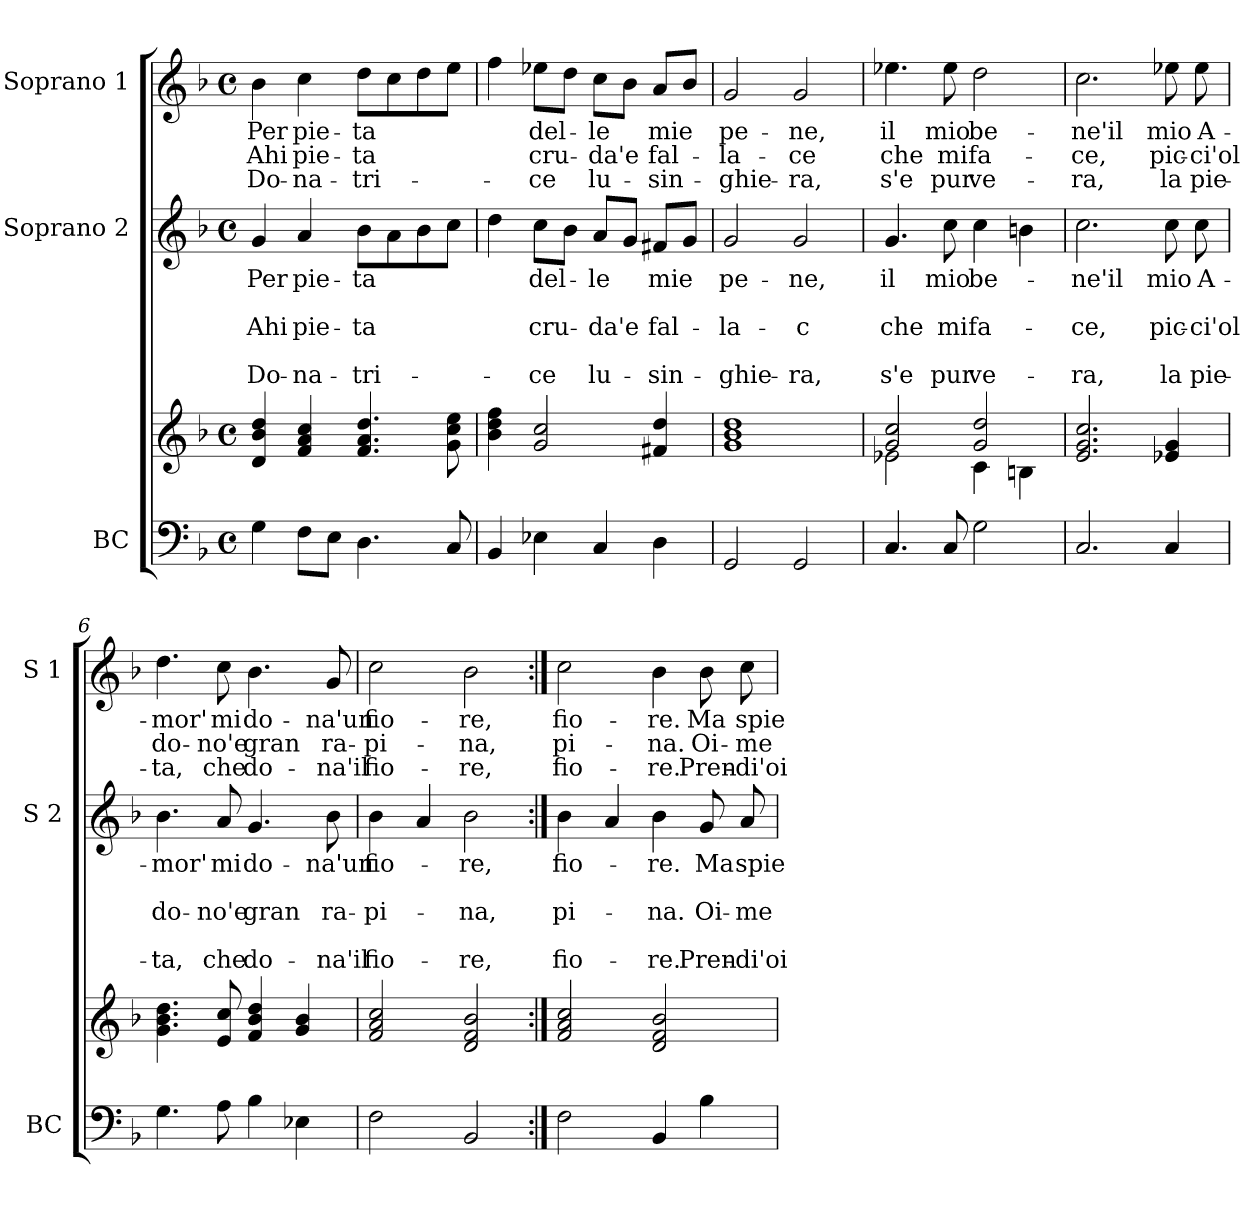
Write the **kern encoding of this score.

**kern	**kern	**kern	**text	**text	**text	**text	**text	**kern	**text	**text	**text
*part3	*part3	*part2	*part2	*part2	*part2	*part2	*part2	*part1	*part1	*part1	*part1
*staff4	*staff3	*staff2	*staff2	*staff2	*staff2	*staff2	*staff2	*staff1	*staff1	*staff1	*staff1
*I"BC	*	*I"Soprano 2	*	*	*	*	*	*I"Soprano 1	*	*	*
*I'BC	*	*I'S 2	*	*	*	*	*	*I'S 1	*	*	*
*clefF4	*clefG2	*clefG2	*	*	*	*	*	*clefG2	*	*	*
*k[b-]	*k[b-]	*k[b-]	*	*	*	*	*	*k[b-]	*	*	*
*F:	*F:	*F:	*	*	*	*	*	*F:	*	*	*
*M4/4	*M4/4	*M4/4	*	*	*	*	*	*M4/4	*	*	*
*met(c)	*met(c)	*met(c)	*	*	*	*	*	*met(c)	*	*	*
=1	=1	=1	=1	=1	=1	=1	=1	=1	=1	=1	=1
4G\	4d/ 4b-/ 4dd/	4g/	Per	.	Ahi	.	Do-	4b-\	Per	Ahi	Do-
8F\L	4f/ 4a/ 4cc/	4a/	pie-	.	pie-	.	-na-	4cc\	pie-	pie-	-na-
8E\J	.	.	.	.	.	.	.	.	.	.	.
4.D\	4.f/ 4.a/ 4.dd/	8b-\L	-ta	.	-ta	.	-tri-	8dd\L	-ta	-ta	-tri-
.	.	8a\	.	.	.	.	.	8cc\	.	.	.
.	.	8b-\	.	.	.	.	.	8dd\	.	.	.
8C/	8g\ 8cc\ 8ee\	8cc\J	.	.	.	.	.	8ee\J	.	.	.
=2	=2	=2	=2	=2	=2	=2	=2	=2	=2	=2	=2
4BB-/	4b-\ 4dd\ 4ff\	4dd\	.	.	.	.	.	4ff\	.	.	.
4E-X\	2g/ 2cc/	8cc\L	del-	.	cru-	.	-ce	8ee-X\L	del-	cru-	-ce
.	.	8b-\J	.	.	.	.	.	8dd\J	.	.	.
4C/	.	8a/L	-le	.	-da'e	.	lu-	8cc\L	-le	-da'e	lu-
.	.	8g/J	.	.	.	.	.	8b-\J	.	.	.
4D\	4f#X/ 4dd/	8f#X/L	mie	.	fal-	.	-sin-	8a/L	mie	fal-	-sin-
.	.	8g/J	.	.	.	.	.	8b-/J	.	.	.
=3	=3	=3	=3	=3	=3	=3	=3	=3	=3	=3	=3
2GG/	1g 1b- 1dd	2g/	pe-	.	-la-	.	-ghie-	2g/	pe-	-la-	-ghie-
2GG/	.	2g/	-ne,	.	-c	.	-ra,	2g/	-ne,	-ce	-ra,
=4	=4	=4	=4	=4	=4	=4	=4	=4	=4	=4	=4
*	*^	*	*	*	*	*	*	*	*	*	*
4.C/	2g/ 2cc/	2e-X\	4.g/	il	.	che	.	s'e	4.ee-X\	il	che	s'e
8C/	.	.	8cc\	mio	.	mi	.	pur	8ee-\	mio	mi	pur
2G\	2g/ 2dd/	4c\	4cc\	be-	.	fa-	.	ve-	2dd\	be-	fa-	ve-
.	.	4Bn\	4bn\	.	.	.	.	.	.	.	.	.
*	*v	*v	*	*	*	*	*	*	*	*	*	*
!!LO:LB:g=z
=5	=5	=5	=5	=5	=5	=5	=5	=5	=5	=5	=5
2.C/	2.e/ 2.g/ 2.cc/	2.cc\	-ne'il	.	-ce,	.	-ra,	2.cc\	-ne'il	-ce,	-ra,
4C/	4e-X/ 4g/	8cc\	mio	.	pic-	.	la	8ee-X\	mio	pic-	la
.	.	8cc\	A-	.	-ci'ol	.	pie-	8ee-\	A-	-ci'ol	pie-
=6	=6	=6	=6	=6	=6	=6	=6	=6	=6	=6	=6
4.G\	4.g\ 4.b-\ 4.dd\	4.b-\	-mor'	.	do-	.	-ta,	4.dd\	-mor'	do-	-ta,
8A\	8e/ 8cc/	8a/	mi	.	-no'e	.	che	8cc\	mi	-no'e	che
4B-\	4f/ 4b-/ 4dd/	4.g/	do-	.	gran	.	do-	4.b-\	do-	gran	do-
4E-X\	4g/ 4b-/	.	.	.	.	.	.	.	.	.	.
.	.	8b-\	-na'un	.	ra-	.	-na'il	8g/	-na'un	ra-	-na'il
=7	=7	=7	=7	=7	=7	=7	=7	=7	=7	=7	=7
2F\	2f/ 2a/ 2cc/	4b-\	fio-	.	-pi-	.	fio-	2cc\	fio-	-pi-	fio-
.	.	4a/	.	.	.	.	.	.	.	.	.
2BB-/	2d/ 2f/ 2b-/	2b-\	-re,	.	-na,	.	-re,	2b-\	-re,	-na,	-re,
=8:|!	=8:|!	=8:|!	=8:|!	=8:|!	=8:|!	=8:|!	=8:|!	=8:|!	=8:|!	=8:|!	=8:|!
2F\	2f/ 2a/ 2cc/	4b-\	fio-	.	pi-	.	fio-	2cc\	fio-	pi-	fio-
.	.	4a/	.	.	.	.	.	.	.	.	.
4BB-/	2d/ 2f/ 2b-/	4b-\	-re.	.	-na.	.	-re.	4b-\	-re.	-na.	-re.
4B-\	.	8g/	Ma	.	Oi-	.	Pren-	8b-\	Ma	Oi-	Pren-
.	.	8a/	spie-	.	-me	.	-di'oi-	8cc\	spie-	-me	-di'oi-
=	=	=	=	=	=	=	=	=	=	=	=
*-	*-	*-	*-	*-	*-	*-	*-	*-	*-	*-	*-
